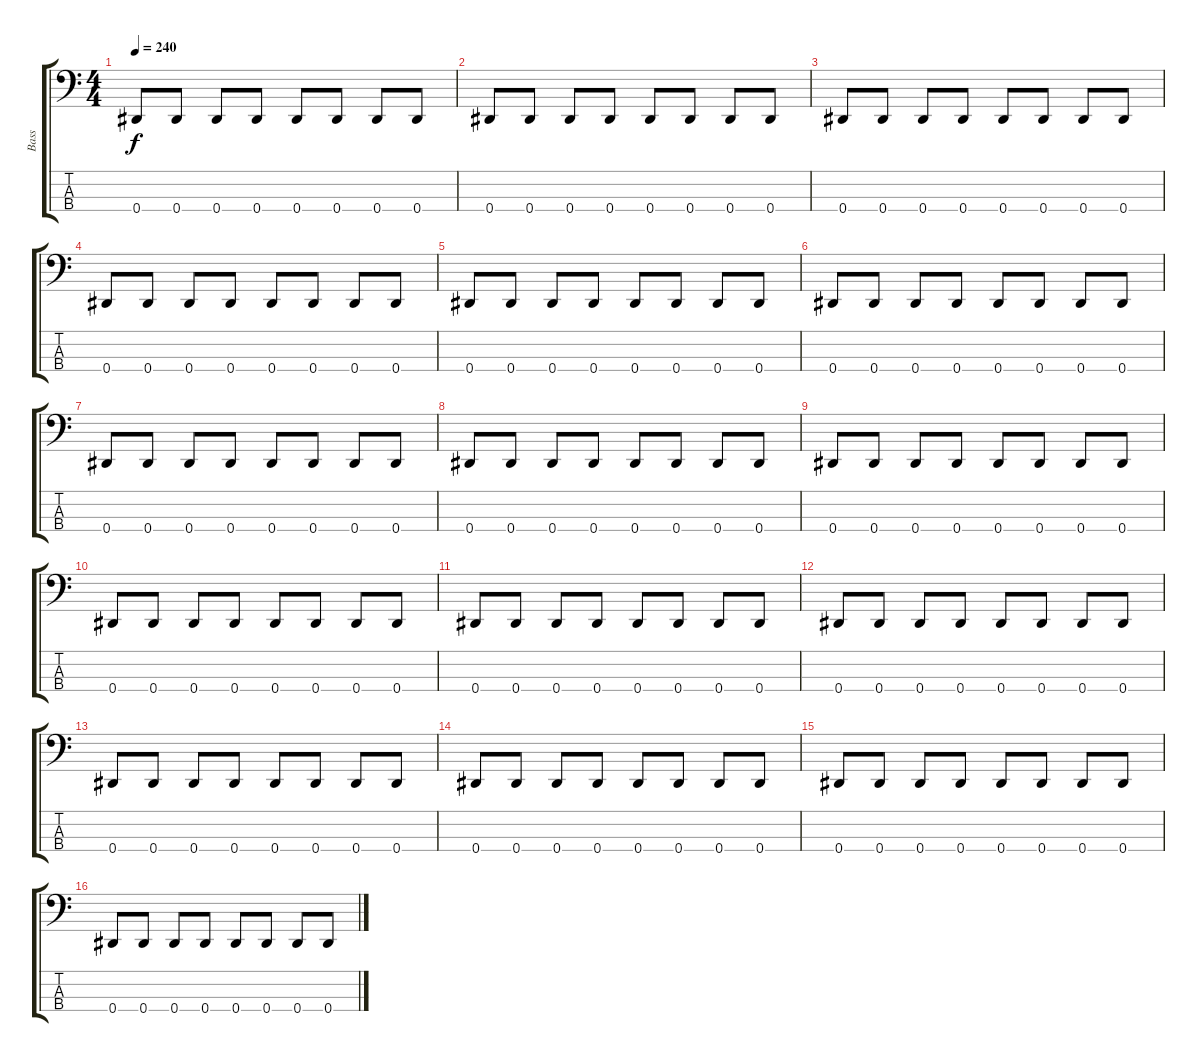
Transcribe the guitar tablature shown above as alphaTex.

\track ("Bass" "Bass") {instrument electricbassfinger}
\staff {score tabs}
\tuning (Gb2 Db2 Ab1 Eb1) {hide}
\ts (4 4)
\tempo 240
\clef f4
\ks c
0.4.8{dy f} 0.4.8 0.4.8 0.4.8 0.4.8 0.4.8 0.4.8 0.4.8 |
0.4.8 0.4.8 0.4.8 0.4.8 0.4.8 0.4.8 0.4.8 0.4.8 |
0.4.8 0.4.8 0.4.8 0.4.8 0.4.8 0.4.8 0.4.8 0.4.8 |
0.4.8 0.4.8 0.4.8 0.4.8 0.4.8 0.4.8 0.4.8 0.4.8 |
0.4.8 0.4.8 0.4.8 0.4.8 0.4.8 0.4.8 0.4.8 0.4.8 |
0.4.8 0.4.8 0.4.8 0.4.8 0.4.8 0.4.8 0.4.8 0.4.8 |
0.4.8 0.4.8 0.4.8 0.4.8 0.4.8 0.4.8 0.4.8 0.4.8 |
0.4.8 0.4.8 0.4.8 0.4.8 0.4.8 0.4.8 0.4.8 0.4.8 |
0.4.8 0.4.8 0.4.8 0.4.8 0.4.8 0.4.8 0.4.8 0.4.8 |
0.4.8 0.4.8 0.4.8 0.4.8 0.4.8 0.4.8 0.4.8 0.4.8 |
0.4.8 0.4.8 0.4.8 0.4.8 0.4.8 0.4.8 0.4.8 0.4.8 |
0.4.8 0.4.8 0.4.8 0.4.8 0.4.8 0.4.8 0.4.8 0.4.8 |
0.4.8 0.4.8 0.4.8 0.4.8 0.4.8 0.4.8 0.4.8 0.4.8 |
0.4.8 0.4.8 0.4.8 0.4.8 0.4.8 0.4.8 0.4.8 0.4.8 |
0.4.8 0.4.8 0.4.8 0.4.8 0.4.8 0.4.8 0.4.8 0.4.8 |
0.4.8 0.4.8 0.4.8 0.4.8 0.4.8 0.4.8 0.4.8 0.4.8
